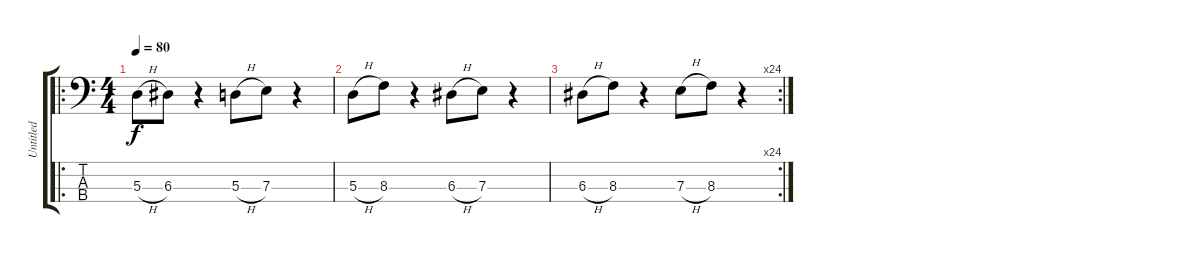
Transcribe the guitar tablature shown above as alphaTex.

\track ("Untitled" "Untitled") {instrument electricbassfinger}
\staff {score tabs}
\tuning (G2 D2 A1 E1) {hide}
\ro
\ts (4 4)
\tempo 80
\clef f4
\ks c
5.3{h}.8{dy f instrument electricbassfinger} 6.3.8 r.4 5.3{h}.8 7.3.8 r.4 |
5.3{h}.8 8.3.8 r.4 6.3{h}.8 7.3.8 r.4 |
\rc 24
6.3{h}.8 8.3.8 r.4 7.3{h}.8 8.3.8 r.4
